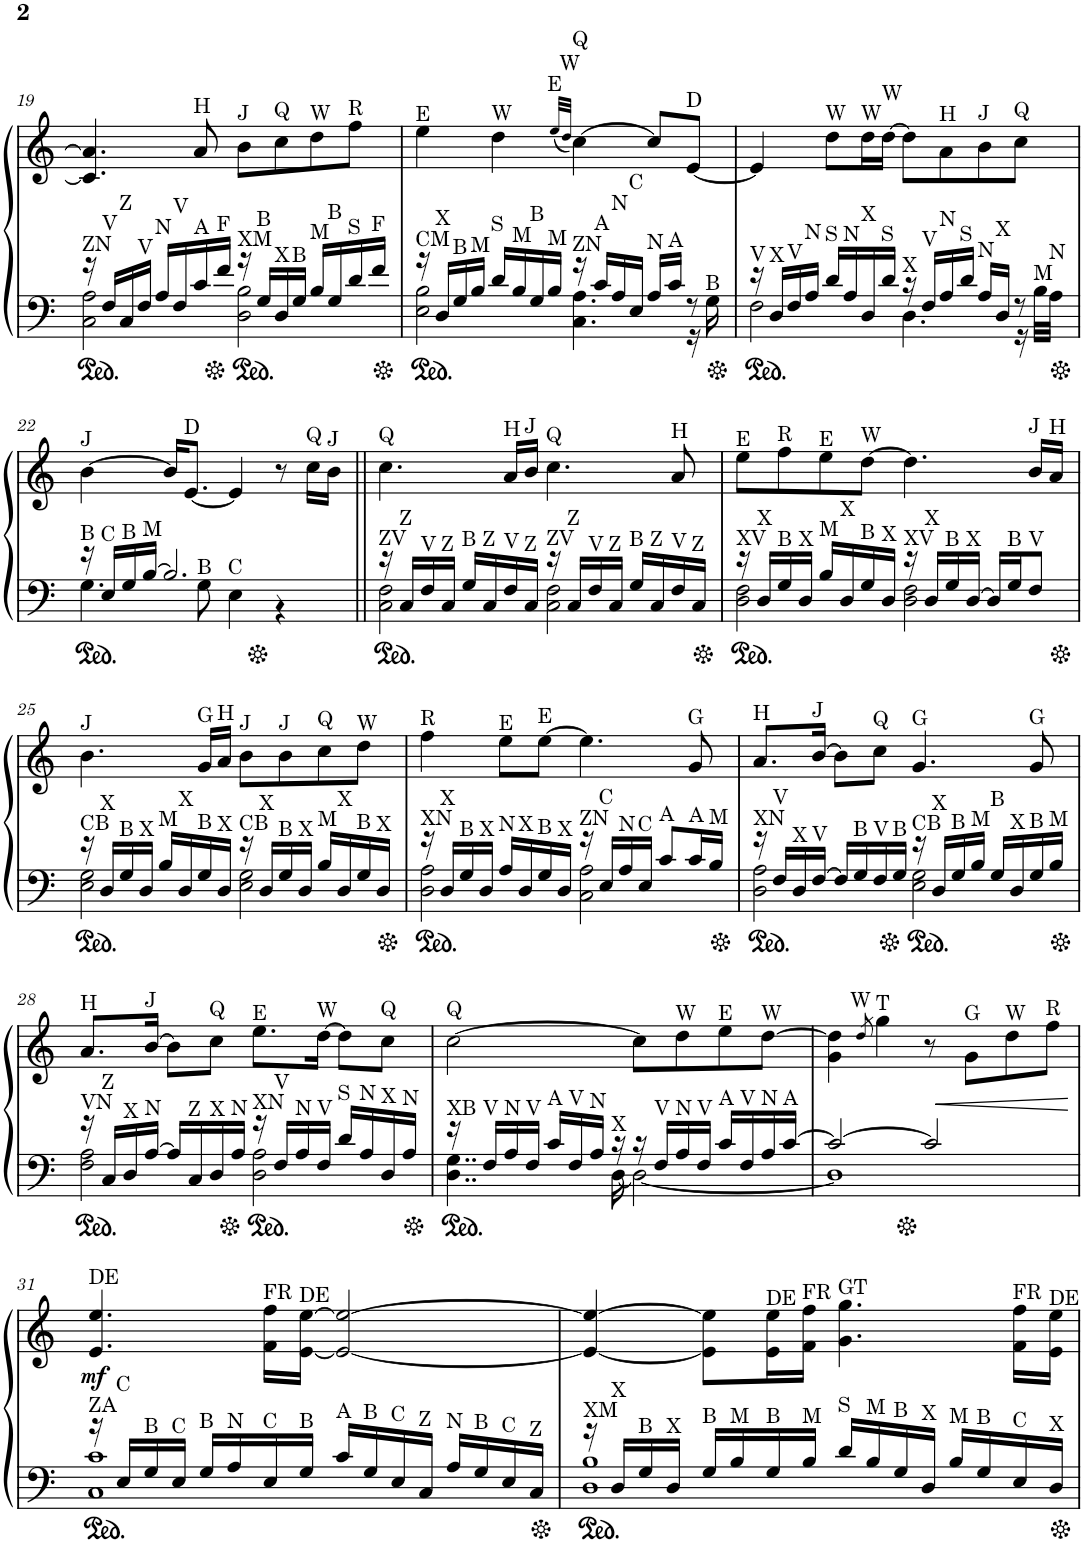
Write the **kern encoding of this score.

**kern	**kern	**dynam
*part1	*part1	*part1
*staff2	*staff1	*staff1/2
*I"Piano	*	*
*I'Pno.	*	*
!!LO:PB:g=z
*clefF4	*clefG2	*
*k[]	*k[]	*
*M4/4	*M4/4	*
=19	=19	=19
*^	*	*
!LO:TX:a:t=ZN	!	!	!
16r	2C\ 2A\	4.c/] 4.a/]	.
!LO:TX:a:t=V	!	!	!
16F/LL	.	.	.
!LO:TX:a:t=Z	!	!	!
16C/	.	.	.
!LO:TX:a:t=V	!	!	!
16F/JJ	.	.	.
!LO:TX:a:t=N	!	!	!
16A/LL	.	.	.
!LO:TX:a:t=V	!	!	!
16F/	.	.	.
!	!	!LO:TX:a:t=H	!
!LO:TX:a:t=A	!	!	!
16c/	.	8a/	.
!LO:TX:a:t=F	!	!	!
16f/JJ	.	.	.
!	!	!LO:TX:a:t=J	!
!LO:TX:a:t=XM	!	!	!
16r	2D\ 2B\	8b\L	.
!LO:TX:a:t=B	!	!	!
16G/LL	.	.	.
!	!	!LO:TX:a:t=Q	!
!LO:TX:a:t=X	!	!	!
16D/	.	8cc\	.
!LO:TX:a:t=B	!	!	!
16G/JJ	.	.	.
!	!	!LO:TX:a:t=W	!
!LO:TX:a:t=M	!	!	!
16B/LL	.	8dd\	.
!LO:TX:a:t=B	!	!	!
16G/	.	.	.
!	!	!LO:TX:a:t=R	!
!LO:TX:a:t=S	!	!	!
16d/	.	8ff\J	.
!LO:TX:a:t=F	!	!	!
16f/JJ	.	.	.
=20	=20	=20	=20
*	*	*^	*
!	!	!LO:TX:a:t=E	!	!
!LO:TX:a:t=CM	!	!	!	!
16r	2E\ 2B\	4ee\	4..ryy	.
!LO:TX:a:t=X	!	!	!	!
16D/LL	.	.	.	.
!LO:TX:a:t=B	!	!	!	!
16G/	.	.	.	.
!LO:TX:a:t=M	!	!	!	!
16B/JJ	.	.	.	.
!	!	!LO:TX:a:t=W	!	!
!LO:TX:a:t=S	!	!	!	!
16d/LL	.	4dd\	.	.
!LO:TX:a:t=M	!	!	!	!
16B/	.	.	.	.
!LO:TX:a:t=B	!	!	!	!
16G/	.	.	.	.
!	!	!	!LO:TX:a:t=E	!
!LO:TX:a:t=M	!	!	!	!
16B/JJ	.	.	32ee!/LLL	.
!	!	!	!LO:TX:a:t=W	!
.	.	.	32dd!/JJJ	.
!	!	!LO:TX:a:t=Q	!	!
!LO:TX:a:t=ZN	!	!	!	!
16r	4.C\ 4.A\	([4cc\	2ryy	.
!LO:TX:a:t=A	!	!	!	!
16c/LL	.	.	.	.
!LO:TX:a:t=N	!	!	!	!
16A/	.	.	.	.
!LO:TX:a:t=C	!	!	!	!
16E/JJ	.	.	.	.
!LO:TX:a:t=N	!	!	!	!
16A/LL	.	8cc/L]	.	.
!LO:TX:a:t=A	!	!	!	!
16c/JJ	.	.	.	.
!	!	!LO:TX:a:t=D	!	!
8r	16r	[8e/J	.	.
!	!LO:TX:a:t=B	!	!	!
.	16G\	.	.	.
*	*	*v	*v	*
=21	=21	=21	=21
!LO:TX:a:t=V	!	!	!
16r	2F\	4e/]	.
!LO:TX:a:t=X	!	!	!
16D/LL	.	.	.
!LO:TX:a:t=V	!	!	!
16F/	.	.	.
!LO:TX:a:t=N	!	!	!
16A/JJ	.	.	.
!	!	!LO:TX:a:t=W	!
!LO:TX:a:t=S	!	!	!
16d/LL	.	8dd\L	.
!LO:TX:a:t=N	!	!	!
16A/	.	.	.
!	!	!LO:TX:a:t=W	!
!LO:TX:a:t=X	!	!	!
16D/	.	16dd\L	.
!	!	!LO:TX:a:t=W	!
!LO:TX:a:t=S	!	!	!
16d/JJ	.	[16dd\JJ	.
!LO:TX:a:t=X	!	!	!
16r	4.D\	8dd\L]	.
!LO:TX:a:t=V	!	!	!
16F/LL	.	.	.
!	!	!LO:TX:a:t=H	!
!LO:TX:a:t=N	!	!	!
16A/	.	8a\	.
!LO:TX:a:t=S	!	!	!
16d/JJ	.	.	.
!	!	!LO:TX:a:t=J	!
!LO:TX:a:t=N	!	!	!
16A/LL	.	8b\	.
!LO:TX:a:t=X	!	!	!
16D/JJ	.	.	.
!	!	!LO:TX:a:t=Q	!
8r	16r	8cc\J	.
!	!LO:TX:a:t=M	!	!
.	32B\LLL	.	.
!	!LO:TX:a:t=N	!	!
.	32A\JJJ	.	.
!!LO:LB:g=z
=22	=22	=22	=22
!	!	!LO:TX:a:t=J	!
!LO:TX:a:t=B	!	!	!
16r	4.G\	[4b\	.
!LO:TX:a:t=C	!	!	!
16E/LL	.	.	.
!LO:TX:a:t=B	!	!	!
16G/	.	.	.
!LO:TX:a:t=M	!	!	!
[16B/JJ	.	.	.
2.B/]	.	16b/KL]	.
!	!	!LO:TX:a:t=D	!
.	.	[8.e/J	.
!	!LO:TX:a:t=B	!	!
.	8G\	.	.
!	!LO:TX:a:t=C	!	!
.	4E\	4e/]	.
.	4r	8r	.
!	!	!LO:TX:a:t=Q	!
.	.	16cc\LL	.
!	!	!LO:TX:a:t=J	!
.	.	16b\JJ	.
=23||	=23||	=23||	=23||
!	!	!LO:TX:a:t=Q	!
!LO:TX:a:t=ZV	!	!	!
16r	2C\ 2F\	4.cc\	.
!LO:TX:a:t=Z	!	!	!
16C/LL	.	.	.
!LO:TX:a:t=V	!	!	!
16F/	.	.	.
!LO:TX:a:t=Z	!	!	!
16C/JJ	.	.	.
!LO:TX:a:t=B	!	!	!
16G/LL	.	.	.
!LO:TX:a:t=Z	!	!	!
16C/	.	.	.
!	!	!LO:TX:a:t=H	!
!LO:TX:a:t=V	!	!	!
16F/	.	16a/LL	.
!	!	!LO:TX:a:t=J	!
!LO:TX:a:t=Z	!	!	!
16C/JJ	.	16b/JJ	.
!	!	!LO:TX:a:t=Q	!
!LO:TX:a:t=ZV	!	!	!
16r	2C\ 2F\	4.cc\	.
!LO:TX:a:t=Z	!	!	!
16C/LL	.	.	.
!LO:TX:a:t=V	!	!	!
16F/	.	.	.
!LO:TX:a:t=Z	!	!	!
16C/JJ	.	.	.
!LO:TX:a:t=B	!	!	!
16G/LL	.	.	.
!LO:TX:a:t=Z	!	!	!
16C/	.	.	.
!	!	!LO:TX:a:t=H	!
!LO:TX:a:t=V	!	!	!
16F/	.	8a/	.
!LO:TX:a:t=Z	!	!	!
16C/JJ	.	.	.
=24	=24	=24	=24
!	!	!LO:TX:a:t=E	!
!LO:TX:a:t=XV	!	!	!
16r	2D\ 2F\	8ee\L	.
!LO:TX:a:t=X	!	!	!
16D/LL	.	.	.
!	!	!LO:TX:a:t=R	!
!LO:TX:a:t=B	!	!	!
16G/	.	8ff\	.
!LO:TX:a:t=X	!	!	!
16D/JJ	.	.	.
!	!	!LO:TX:a:t=E	!
!LO:TX:a:t=M	!	!	!
16B/LL	.	8ee\	.
!LO:TX:a:t=X	!	!	!
16D/	.	.	.
!	!	!LO:TX:a:t=W	!
!LO:TX:a:t=B	!	!	!
16G/	.	[8dd\J	.
!LO:TX:a:t=X	!	!	!
16D/JJ	.	.	.
!LO:TX:a:t=XV	!	!	!
16r	2D\ 2F\	4.dd\]	.
!LO:TX:a:t=X	!	!	!
16D/LL	.	.	.
!LO:TX:a:t=B	!	!	!
16G/	.	.	.
!LO:TX:a:t=X	!	!	!
[16D/JJ	.	.	.
16D/LL]	.	.	.
!LO:TX:a:t=B	!	!	!
16G/J	.	.	.
!	!	!LO:TX:a:t=J	!
!LO:TX:a:t=V	!	!	!
8F/J	.	16b/LL	.
!	!	!LO:TX:a:t=H	!
.	.	16a/JJ	.
!!LO:LB:g=z
=25	=25	=25	=25
!	!	!LO:TX:a:t=J	!
!LO:TX:a:t=CB	!	!	!
16r	2E\ 2G\	4.b\	.
!LO:TX:a:t=X	!	!	!
16D/LL	.	.	.
!LO:TX:a:t=B	!	!	!
16G/	.	.	.
!LO:TX:a:t=X	!	!	!
16D/JJ	.	.	.
!LO:TX:a:t=M	!	!	!
16B/LL	.	.	.
!LO:TX:a:t=X	!	!	!
16D/	.	.	.
!	!	!LO:TX:a:t=G	!
!LO:TX:a:t=B	!	!	!
16G/	.	16g/LL	.
!	!	!LO:TX:a:t=H	!
!LO:TX:a:t=X	!	!	!
16D/JJ	.	16a/JJ	.
!	!	!LO:TX:a:t=J	!
!LO:TX:a:t=CB	!	!	!
16r	2E\ 2G\	8b\L	.
!LO:TX:a:t=X	!	!	!
16D/LL	.	.	.
!	!	!LO:TX:a:t=J	!
!LO:TX:a:t=B	!	!	!
16G/	.	8b\	.
!LO:TX:a:t=X	!	!	!
16D/JJ	.	.	.
!	!	!LO:TX:a:t=Q	!
!LO:TX:a:t=M	!	!	!
16B/LL	.	8cc\	.
!LO:TX:a:t=X	!	!	!
16D/	.	.	.
!	!	!LO:TX:a:t=W	!
!LO:TX:a:t=B	!	!	!
16G/	.	8dd\J	.
!LO:TX:a:t=X	!	!	!
16D/JJ	.	.	.
=26	=26	=26	=26
!	!	!LO:TX:a:t=R	!
!LO:TX:a:t=XN	!	!	!
16r	2D\ 2A\	4ff\	.
!LO:TX:a:t=X	!	!	!
16D/LL	.	.	.
!LO:TX:a:t=B	!	!	!
16G/	.	.	.
!LO:TX:a:t=X	!	!	!
16D/JJ	.	.	.
!	!	!LO:TX:a:t=E	!
!LO:TX:a:t=N	!	!	!
16A/LL	.	8ee\L	.
!LO:TX:a:t=X	!	!	!
16D/	.	.	.
!	!	!LO:TX:a:t=E	!
!LO:TX:a:t=B	!	!	!
16G/	.	[8ee\J	.
!LO:TX:a:t=X	!	!	!
16D/JJ	.	.	.
!LO:TX:a:t=ZN	!	!	!
16r	2C\ 2A\	4.ee\]	.
!LO:TX:a:t=C	!	!	!
16E/LL	.	.	.
!LO:TX:a:t=N	!	!	!
16A/	.	.	.
!LO:TX:a:t=C	!	!	!
16E/JJ	.	.	.
!LO:TX:a:t=A	!	!	!
8c/L	.	.	.
!	!	!LO:TX:a:t=G	!
!LO:TX:a:t=A	!	!	!
16c/L	.	8g/	.
!LO:TX:a:t=M	!	!	!
16B/JJ	.	.	.
=27	=27	=27	=27
!	!	!LO:TX:a:t=H	!
!LO:TX:a:t=XN	!	!	!
16r	2D\ 2A\	8.a/L	.
!LO:TX:a:t=V	!	!	!
16F/LL	.	.	.
!LO:TX:a:t=X	!	!	!
16D/	.	.	.
!	!	!LO:TX:a:t=J	!
!LO:TX:a:t=V	!	!	!
[16F/JJ	.	[16b/Jk	.
16F/LL]	.	8b\L]	.
!LO:TX:a:t=B	!	!	!
16G/	.	.	.
!	!	!LO:TX:a:t=Q	!
!LO:TX:a:t=V	!	!	!
16F/	.	8cc\J	.
!LO:TX:a:t=B	!	!	!
16G/JJ	.	.	.
!	!	!LO:TX:a:t=G	!
!LO:TX:a:t=CB	!	!	!
16r	2E\ 2G\	4.g/	.
!LO:TX:a:t=X	!	!	!
16D/LL	.	.	.
!LO:TX:a:t=B	!	!	!
16G/	.	.	.
!LO:TX:a:t=M	!	!	!
16B/JJ	.	.	.
!LO:TX:a:t=B	!	!	!
16G/LL	.	.	.
!LO:TX:a:t=X	!	!	!
16D/	.	.	.
!	!	!LO:TX:a:t=G	!
!LO:TX:a:t=B	!	!	!
16G/	.	8g/	.
!LO:TX:a:t=M	!	!	!
16B/JJ	.	.	.
!!LO:LB:g=z
=28	=28	=28	=28
!	!	!LO:TX:a:t=H	!
!LO:TX:a:t=VN	!	!	!
16r	2F\ 2A\	8.a/L	.
!LO:TX:a:t=Z	!	!	!
16C/LL	.	.	.
!LO:TX:a:t=X	!	!	!
16D/	.	.	.
!	!	!LO:TX:a:t=J	!
!LO:TX:a:t=N	!	!	!
[16A/JJ	.	[16b/Jk	.
16A/LL]	.	8b\L]	.
!LO:TX:a:t=Z	!	!	!
16C/	.	.	.
!	!	!LO:TX:a:t=Q	!
!LO:TX:a:t=X	!	!	!
16D/	.	8cc\J	.
!LO:TX:a:t=N	!	!	!
16A/JJ	.	.	.
!	!	!LO:TX:a:t=E	!
!LO:TX:a:t=XN	!	!	!
16r	2D\ 2A\	8.ee\L	.
!LO:TX:a:t=V	!	!	!
16F/LL	.	.	.
!LO:TX:a:t=N	!	!	!
16A/	.	.	.
!	!	!LO:TX:a:t=W	!
!LO:TX:a:t=V	!	!	!
16F/JJ	.	[16dd\Jk	.
!LO:TX:a:t=S	!	!	!
16d/LL	.	8dd\L]	.
!LO:TX:a:t=N	!	!	!
16A/	.	.	.
!	!	!LO:TX:a:t=Q	!
!LO:TX:a:t=X	!	!	!
16D/	.	8cc\J	.
!LO:TX:a:t=N	!	!	!
16A/JJ	.	.	.
=29	=29	=29	=29
!	!	!LO:TX:a:t=Q	!
!LO:TX:a:t=XB	!	!	!
16r	4..D\ 4..G\	[2cc\	.
!LO:TX:a:t=V	!	!	!
16F/LL	.	.	.
!LO:TX:a:t=N	!	!	!
16A/	.	.	.
!LO:TX:a:t=V	!	!	!
16F/JJ	.	.	.
!LO:TX:a:t=A	!	!	!
16c/LL	.	.	.
!LO:TX:a:t=V	!	!	!
16F/	.	.	.
!LO:TX:a:t=N	!	!	!
16A/JJ	.	.	.
!LO:TX:a:t=X	!	!	!
16r	[16D\	.	.
16r	2D\_	8cc\L]	.
!LO:TX:a:t=V	!	!	!
16F/LL	.	.	.
!	!	!LO:TX:a:t=W	!
!LO:TX:a:t=N	!	!	!
16A/	.	8dd\	.
!LO:TX:a:t=V	!	!	!
16F/JJ	.	.	.
!	!	!LO:TX:a:t=E	!
!LO:TX:a:t=A	!	!	!
16c/LL	.	8ee\	.
!LO:TX:a:t=V	!	!	!
16F/	.	.	.
!	!	!LO:TX:a:t=W	!
!LO:TX:a:t=N	!	!	!
16A/	.	[8dd\J	.
!LO:TX:a:t=A	!	!	!
[16c/JJ	.	.	.
=30	=30	=30	=30
2c/_	1D]	4g\ 4dd\]	.
.	.	8qdd/	.
!	!	!LO:TX:a:t=W	!
!	!	!LO:TX:a:t=T	!
.	.	4gg\	.
!	!	!	!LO:HP:b
2c/]	.	8r	<
!	!	!LO:TX:a:t=G	!
.	.	8g\L	.
!	!	!LO:TX:a:t=W	!
.	.	8dd\	.
!	!	!LO:TX:a:t=R	!
.	.	8ff\J	.
*v	*v	*	*
.	.	[
!!LO:LB:g=z
=31	=31	=31
*^	*	*
!	!	!LO:TX:a:t=DE	!
!LO:TX:a:t=ZA	!	!	!
!	!	!	!LO:DY:b
16r	1C 1c	4.e/ 4.ee/	mf
!LO:TX:a:t=C	!	!	!
16E/LL	.	.	.
!LO:TX:a:t=B	!	!	!
16G/	.	.	.
!LO:TX:a:t=C	!	!	!
16E/JJ	.	.	.
!LO:TX:a:t=B	!	!	!
16G/LL	.	.	.
!LO:TX:a:t=N	!	!	!
16A/	.	.	.
!	!	!LO:TX:a:t=FR	!
!LO:TX:a:t=C	!	!	!
16E/	.	16f\ 16ff\LL	.
!	!	!LO:TX:a:t=DE	!
!LO:TX:a:t=B	!	!	!
16G/JJ	.	[16e\ [16ee\JJ	.
!LO:TX:a:t=A	!	!	!
16c/LL	.	2e/_ 2ee/_	.
!LO:TX:a:t=B	!	!	!
16G/	.	.	.
!LO:TX:a:t=C	!	!	!
16E/	.	.	.
!LO:TX:a:t=Z	!	!	!
16C/JJ	.	.	.
!LO:TX:a:t=N	!	!	!
16A/LL	.	.	.
!LO:TX:a:t=B	!	!	!
16G/	.	.	.
!LO:TX:a:t=C	!	!	!
16E/	.	.	.
!LO:TX:a:t=Z	!	!	!
16C/JJ	.	.	.
=32	=32	=32	=32
!LO:TX:a:t=XM	!	!	!
16r	1D 1B	4e/_ 4ee/_	.
!LO:TX:a:t=X	!	!	!
16D/LL	.	.	.
!LO:TX:a:t=B	!	!	!
16G/	.	.	.
!LO:TX:a:t=X	!	!	!
16D/JJ	.	.	.
!LO:TX:a:t=B	!	!	!
16G/LL	.	8e\] 8ee\]L	.
!LO:TX:a:t=M	!	!	!
16B/	.	.	.
!	!	!LO:TX:a:t=DE	!
!LO:TX:a:t=B	!	!	!
16G/	.	16e\ 16ee\L	.
!	!	!LO:TX:a:t=FR	!
!LO:TX:a:t=M	!	!	!
16B/JJ	.	16f\ 16ff\JJ	.
!	!	!LO:TX:a:t=GT	!
!LO:TX:a:t=S	!	!	!
16d/LL	.	4.g\ 4.gg\	.
!LO:TX:a:t=M	!	!	!
16B/	.	.	.
!LO:TX:a:t=B	!	!	!
16G/	.	.	.
!LO:TX:a:t=X	!	!	!
16D/JJ	.	.	.
!LO:TX:a:t=M	!	!	!
16B/LL	.	.	.
!LO:TX:a:t=B	!	!	!
16G/	.	.	.
!	!	!LO:TX:a:t=FR	!
!LO:TX:a:t=C	!	!	!
16E/	.	16f\ 16ff\LL	.
!	!	!LO:TX:a:t=DE	!
!LO:TX:a:t=X	!	!	!
16D/JJ	.	16e\ 16ee\JJ	.
*v	*v	*	*
=	=	=
*-	*-	*-
